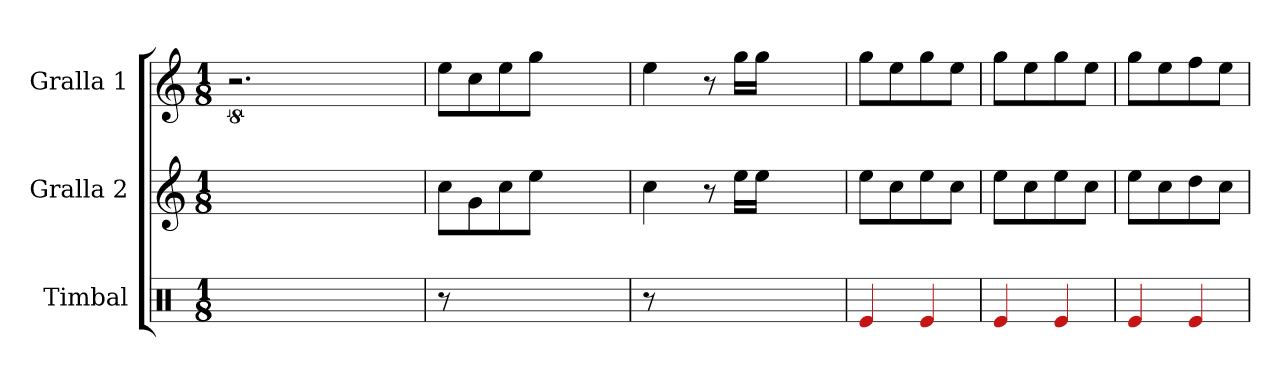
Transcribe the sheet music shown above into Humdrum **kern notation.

**kern	**kern	**kern
*part3	*part2	*part1
*staff3	*staff2	*staff1
*I"Timbal	*I"Gralla 2	*I"Gralla 1
*clefX	*clefG2	*clefG2
*k[]	*k[]	*k[]
*M1/8	*M1/8	*M1/8
=1	=1	=1
8ryy	8ryy	16%5.r
1ryy	1ryy	.
.	.	2.ryy
16.ryy	16.ryy	.
=2	=2	=2
8r	8cc\L	8ee\L
2..ryy	8g\	8cc\
.	8cc\	8ee\
.	8ee\J	8gg\J
.	2ryy	2ryy
=3	=3	=3
8r	4cc\	4ee\
2..ryy	.	.
.	8r	8r
.	16ee\LL	16gg\LL
.	16ee\JJ	16gg\JJ
.	2ryy	2ryy
=4	=4	=4
4e/	8ee\L	8gg\L
.	8cc\	8ee\
4e/	8ee\	8gg\
.	8cc\J	8ee\J
=5	=5	=5
4e/	8ee\L	8gg\L
.	8cc\	8ee\
4e/	8ee\	8gg\
.	8cc\J	8ee\J
=6	=6	=6
4e/	8ee\L	8gg\L
.	8cc\	8ee\
4e/	8dd\	8ff\
.	8cc\J	8ee\J
=	=	=
*-	*-	*-
